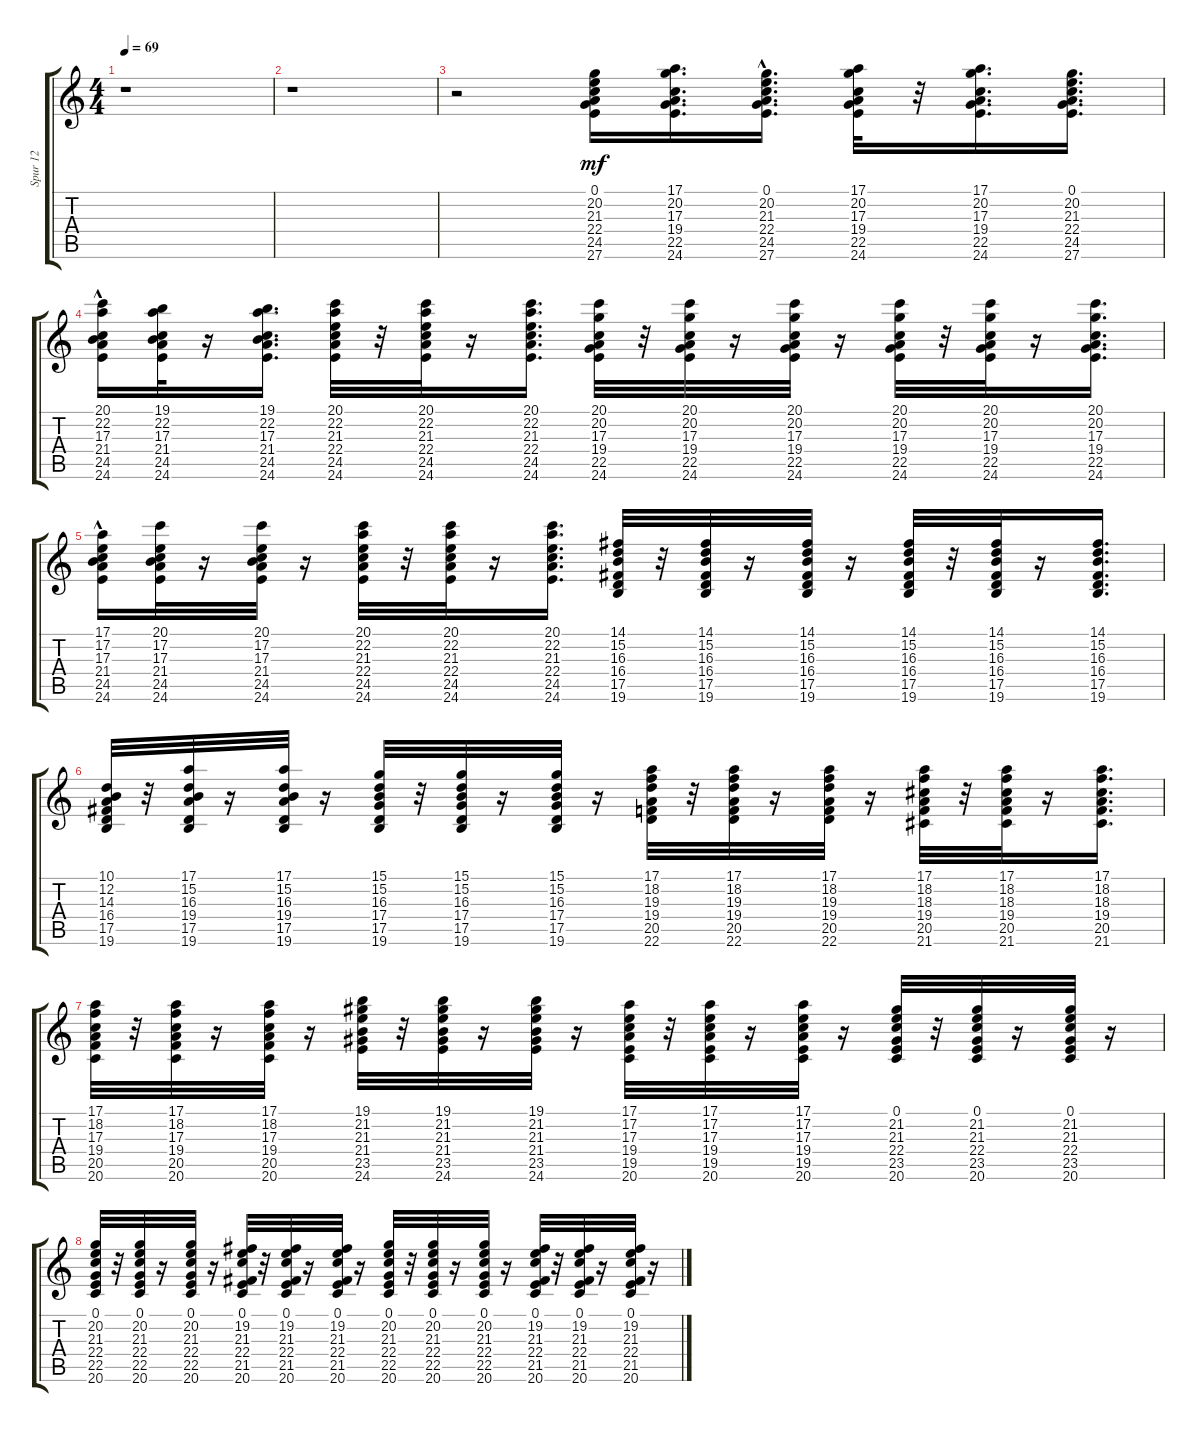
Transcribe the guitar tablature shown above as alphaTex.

\track ("Spur 12" "Spur 12") {instrument acousticgrandpiano}
\staff {score tabs}
\tuning (E4 B3 G3 D3 A2 E2) {hide}
\ts (4 4)
\tempo 69
\clef g2
\ks c
r.1{dy mf} |
r.1 |
r.2 (0.1 20.2 21.3 22.4 24.5 27.6).16 (17.1 20.2 17.3 19.4 22.5 24.6).16{d} (0.1 20.2 21.3{hac} 22.4 24.5 27.6).16{d} (17.1 20.2 17.3 19.4 22.5 24.6).32 r.32 (17.1 20.2 17.3 19.4 22.5 24.6).16{d} (0.1 20.2 21.3 22.4 24.5 27.6).16{d} |
(20.1{hac} 22.2 17.3 21.4 24.5 24.6).16 (19.1 22.2 17.3 21.4 24.5 24.6).32 r.16 (19.1 22.2 17.3 21.4 24.5 24.6).16{d} (20.1 22.2 21.3 22.4 24.5 24.6).32 r.32 (20.1 22.2 21.3 22.4 24.5 24.6).32 r.16 (20.1 22.2 21.3 22.4 24.5 24.6).16{d} (20.1 20.2 17.3 19.4 22.5 24.6).32 r.32 (20.1 20.2 17.3 19.4 22.5 24.6).32 r.16 (20.1 20.2 17.3 19.4 22.5 24.6).32 r.16 (20.1 20.2 17.3 19.4 22.5 24.6).32 r.32 (20.1 20.2 17.3 19.4 22.5 24.6).32 r.16 (20.1 20.2 17.3 19.4 22.5 24.6).16{d} |
(17.1{hac} 17.2 17.3 21.4 24.5 24.6).16 (20.1 17.2 17.3 21.4 24.5 24.6).32 r.16 (20.1 17.2 17.3 21.4 24.5 24.6).32 r.16 (20.1 22.2 21.3 22.4 24.5 24.6).32 r.32 (20.1 22.2 21.3 22.4 24.5 24.6).32 r.16 (20.1 22.2 21.3 22.4 24.5 24.6).16{d} (14.1 15.2 16.3 16.4 17.5 19.6).32 r.32 (14.1 15.2 16.3 16.4 17.5 19.6).32 r.16 (14.1 15.2 16.3 16.4 17.5 19.6).32 r.16 (14.1 15.2 16.3 16.4 17.5 19.6).32 r.32 (14.1 15.2 16.3 16.4 17.5 19.6).32 r.16 (14.1 15.2 16.3 16.4 17.5 19.6).16{d} |
(10.1 12.2 14.3 16.4 17.5 19.6).32 r.32 (17.1 15.2 16.3 19.4 17.5 19.6).32 r.16 (17.1 15.2 16.3 19.4 17.5 19.6).32 r.16 (15.1 15.2 16.3 17.4 17.5 19.6).32 r.32 (15.1 15.2 16.3 17.4 17.5 19.6).32 r.16 (15.1 15.2 16.3 17.4 17.5 19.6).32 r.16 (17.1 18.2 19.3 19.4 20.5 22.6).32 r.32 (17.1 18.2 19.3 19.4 20.5 22.6).32 r.16 (17.1 18.2 19.3 19.4 20.5 22.6).32 r.16 (17.1 18.2 18.3 19.4 20.5 21.6).32 r.32 (17.1 18.2 18.3 19.4 20.5 21.6).32 r.16 (17.1 18.2 18.3 19.4 20.5 21.6).16{d} |
(17.1 18.2 17.3 19.4 20.5 20.6).32 r.32 (17.1 18.2 17.3 19.4 20.5 20.6).32 r.16 (17.1 18.2 17.3 19.4 20.5 20.6).32 r.16 (19.1 21.2 21.3 21.4 23.5 24.6).32 r.32 (19.1 21.2 21.3 21.4 23.5 24.6).32 r.16 (19.1 21.2 21.3 21.4 23.5 24.6).32 r.16 (17.1 17.2 17.3 19.4 19.5 20.6).32 r.32 (17.1 17.2 17.3 19.4 19.5 20.6).32 r.16 (17.1 17.2 17.3 19.4 19.5 20.6).32 r.16 (0.1 21.2 21.3 22.4 23.5 20.6).32 r.32 (0.1 21.2 21.3 22.4 23.5 20.6).32 r.16 (0.1 21.2 21.3 22.4 23.5 20.6).32 r.16 |
(0.1 20.2 21.3 22.4 22.5 20.6).32 r.32 (0.1 20.2 21.3 22.4 22.5 20.6).32 r.16 (0.1 20.2 21.3 22.4 22.5 20.6).32 r.16 (0.1 19.2 21.3 22.4 21.5 20.6).32 r.32 (0.1 19.2 21.3 22.4 21.5 20.6).32 r.16 (0.1 19.2 21.3 22.4 21.5 20.6).32 r.16 (0.1 20.2 21.3 22.4 22.5 20.6).32 r.32 (0.1 20.2 21.3 22.4 22.5 20.6).32 r.16 (0.1 20.2 21.3 22.4 22.5 20.6).32 r.16 (0.1 19.2 21.3 22.4 21.5 20.6).32 r.32 (0.1 19.2 21.3 22.4 21.5 20.6).32 r.16 (0.1 19.2 21.3 22.4 21.5 20.6).32 r.16
